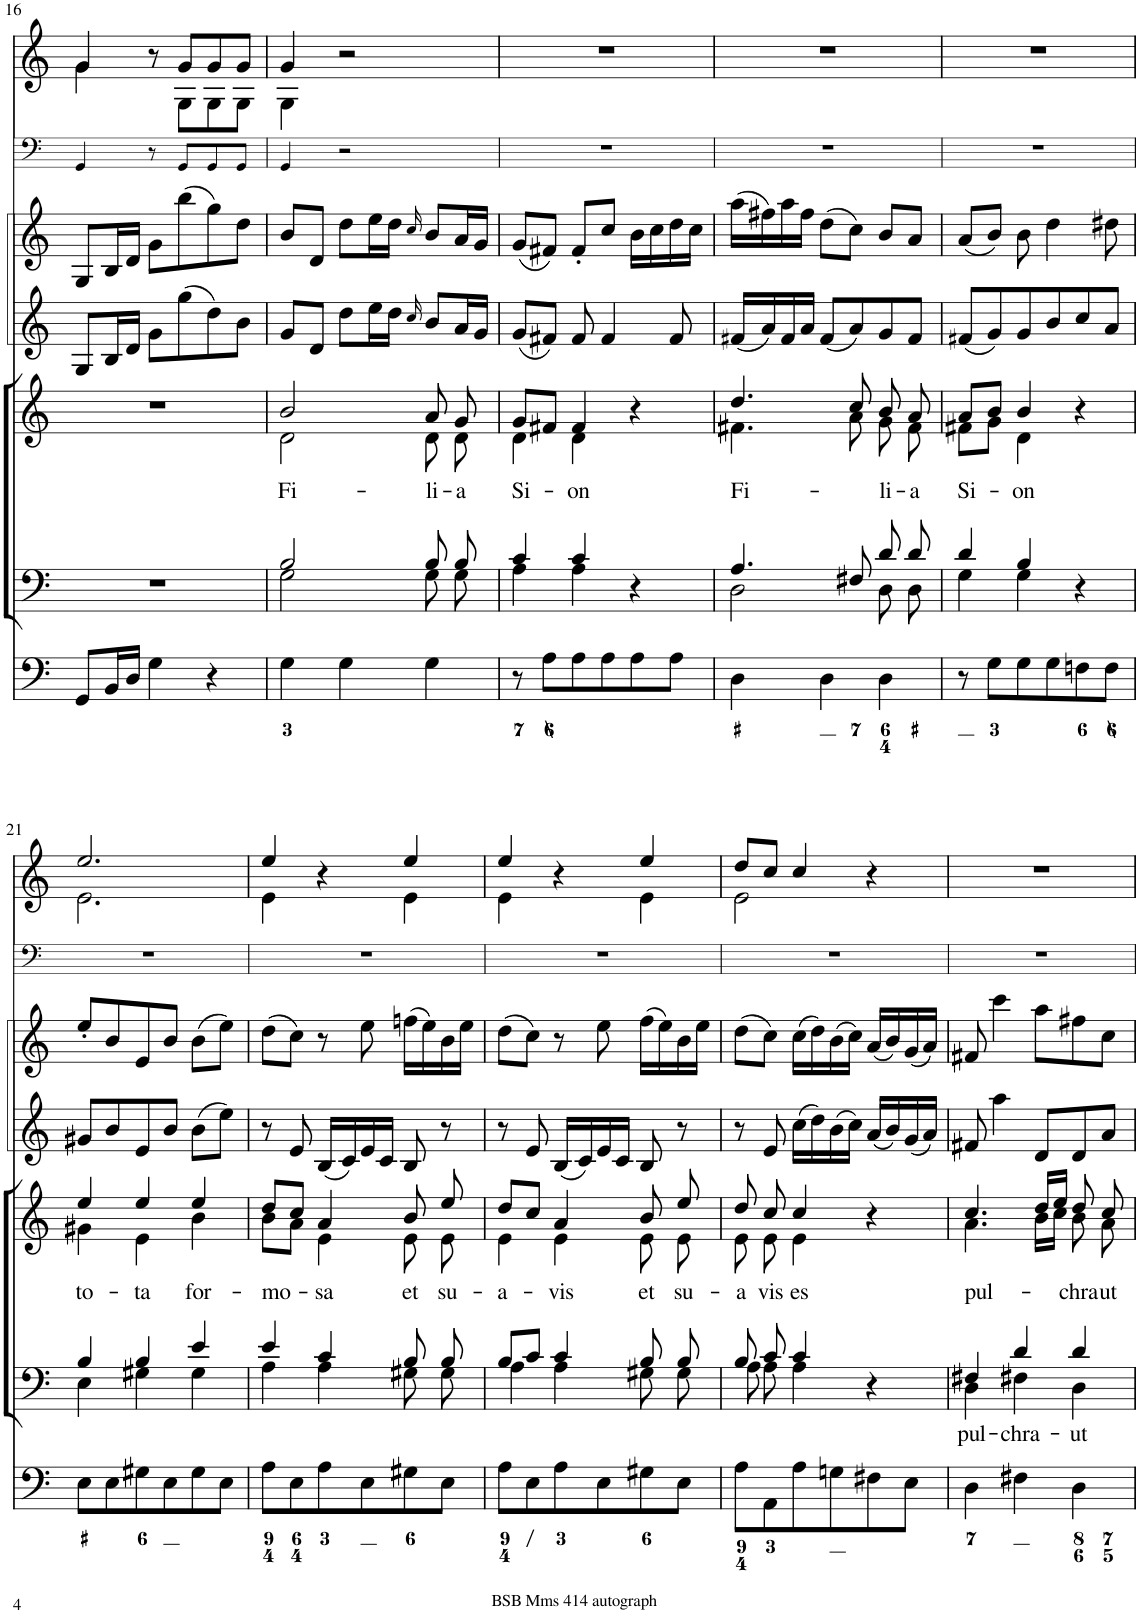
**kern	**kern	**text	**kern	**text	**kern	**kern	**kern	**kern
*part7	*part6	*part6	*part5	*part5	*part4	*part3	*part2	*part1
*staff7	*staff6	*staff6	*staff5	*staff5	*staff4	*staff3	*staff2	*staff1
*I"Organ	*I"Voice	*	*I"Voice	*	*I"Violin	*I"Violini	*I"Timpani	*I"Clarini in C
*	*	*	*	*	*I'Vln	*I'Vln	*I'Timp	*
!!LO:PB:g=z
*clefF4	*clefF4	*	*clefG2	*	*clefG2	*clefG2	*clefF4	*clefG2
*k[]	*k[]	*	*k[]	*	*k[]	*k[]	*k[]	*k[]
*M3/4	*M3/4	*	*M3/4	*	*M3/4	*M3/4	*M3/4	*M3/4
=16	=16	=16	=16	=16	=16	=16	=16	=16
*	*	*	*	*	*	*	*	*^
8GG/L	2.r	.	2.r	.	8G/L	8G/L	4GG/	4g/	4g\
16BB/L	.	.	.	.	16B/L	16B/L	.	.	.
16D/JJ	.	.	.	.	16d/JJ	16d/JJ	.	.	.
4G\	.	.	.	.	8g\L	8g\L	8r	8r	8ryy
.	.	.	.	.	(8gg\	(8bb\	8GG/L	8g/L	8G\L
4r	.	.	.	.	8dd\)	8gg\)	8GG/	8g/	8G\
.	.	.	.	.	8b\J	8dd\J	8GG/J	8g/J	8G\J
=17	=17	=17	=17	=17	=17	=17	=17	=17	=17
*	*^	*	*	*	*	*	*	*	*
!	!	!	!	!	!LO:LY:b	!	!	!	!	!
*	*	*	*	*^	*	*	*	*	*	*
4G\	2B/	2G\	.	2b/	2d\	Fi-	8g/L	8b/L	4GG/	4g/	4G\
.	.	.	.	.	.	.	8d/J	8d/J	.	.	.
4G\	.	.	.	.	.	.	8dd\L	8dd\L	2r	2r	2ryy
.	.	.	.	.	.	.	16ee\L	16ee\L	.	.	.
.	.	.	.	.	.	.	16dd\JJ	16dd\JJ	.	.	.
.	.	.	.	.	.	.	16qcc/	16qcc/	.	.	.
!	!	!	!	!	!	!LO:LY:b	!	!	!	!	!
4G\	8B/	8G\	.	8a/	8d\	-li-	8b/L	8b/L	.	.	.
!	!	!	!	!	!	!LO:LY:b	!	!	!	!	!
.	8B/	8G\	.	8g/	8d\	-a	16a/L	16a/L	.	.	.
.	.	.	.	.	.	.	16g/JJ	16g/JJ	.	.	.
*	*	*	*	*	*	*	*	*	*	*v	*v
=18	=18	=18	=18	=18	=18	=18	=18	=18	=18	=18
!	!	!	!	!	!	!LO:LY:b	!	!	!	!
8r	4c/	4A\	.	8g/L	4d\	Si-	(8g/L	(8g/L	2.r	2.r
8A\L	.	.	.	8f#X/J	.	.	8f#X/J)	8f#X/J)	.	.
!	!	!	!	!	!	!LO:LY:b	!	!	!	!
8A\	4c/	4A\	.	4f#/	4d\	-on	8f#/	8f#'/L	.	.
8A\	.	.	.	.	.	.	4f#/	8cc/J	.	.
8A\	4r	4ryy	.	4r	4ryy	.	.	16b\LL	.	.
.	.	.	.	.	.	.	.	16cc\	.	.
8A\J	.	.	.	.	.	.	8f#/	16dd\	.	.
.	.	.	.	.	.	.	.	16cc\JJ	.	.
=19	=19	=19	=19	=19	=19	=19	=19	=19	=19	=19
!	!	!	!	!	!	!LO:LY:b	!	!	!	!
4D\	4.A/	2D\	.	4.dd/	4.f#X\	Fi-	(16f#X/LL	(16aa\LL	2.r	2.r
.	.	.	.	.	.	.	16a/)	16ff#X\)	.	.
.	.	.	.	.	.	.	16f#/	16aa\	.	.
.	.	.	.	.	.	.	16a/JJ	16ff#\JJ	.	.
4D\	.	.	.	.	.	.	(8f#/L	(8dd\L	.	.
.	8F#X/	.	.	8cc/	8a\	.	8a/)	8cc\J)	.	.
!	!	!	!	!	!	!LO:LY:b	!	!	!	!
4D\	8d/	8D\	.	8b/	8g\	-li-	8g/	8b/L	.	.
!	!	!	!	!	!	!LO:LY:b	!	!	!	!
.	8d/	8D\	.	8a/	8f#\	-a	8f#/J	8a/J	.	.
=20	=20	=20	=20	=20	=20	=20	=20	=20	=20	=20
!	!	!	!	!	!	!LO:LY:b	!	!	!	!
8r	4d/	4G\	.	8a/L	8f#X\L	Si-	(8f#X/L	(8a/L	2.r	2.r
8G\L	.	.	.	8b/J	8g\J	.	8g/)	8b/J)	.	.
!	!	!	!	!	!	!LO:LY:b	!	!	!	!
8G\	4B/	4G\	.	4b/	4d\	-on	8g/	8b\	.	.
8G\	.	.	.	.	.	.	8b/	4dd\	.	.
8Fn\	4r	4ryy	.	4r	4ryy	.	8cc/	.	.	.
8F\J	.	.	.	.	.	.	8a/J	8dd#X\	.	.
!!LO:LB:g=z
=21	=21	=21	=21	=21	=21	=21	=21	=21	=21	=21
!	!	!	!	!	!	!LO:LY:b	!	!	!	!
*	*	*	*	*	*	*	*	*	*	*^
8E\L	4B/	4E\	.	4ee/	4g#X\	to-	8g#X/L	8ee'/L	2.r	2.ee/	2.e\
8E\	.	.	.	.	.	.	8b/	8b/	.	.	.
!	!	!	!	!	!	!LO:LY:b	!	!	!	!	!
8G#X\	4B/	4G#X\	.	4ee/	4e\	-ta	8e/	8e/	.	.	.
8E\	.	.	.	.	.	.	8b/J	8b/J	.	.	.
!	!	!	!	!	!	!LO:LY:b	!	!	!	!	!
8G#\	4e/	4G#\	.	4ee/	4b\	for-	(8b\L	(8b\L	.	.	.
8E\J	.	.	.	.	.	.	8ee\J)	8ee\J)	.	.	.
=22	=22	=22	=22	=22	=22	=22	=22	=22	=22	=22	=22
!	!	!	!	!	!	!LO:LY:b	!	!	!	!	!
8A\L	4e/	4A\	.	8dd/L	8b\L	-mo-	8r	(8dd\L	2.r	4ee/	4e\
8E\	.	.	.	8cc/J	8a\J	.	8e/	8cc\J)	.	.	.
!	!	!	!	!	!	!LO:LY:b	!	!	!	!	!
8A\	4c/	4A\	.	4a/	4e\	-sa	(16B/LL	8r	.	4r	4ryy
.	.	.	.	.	.	.	16c/)	.	.	.	.
8E\	.	.	.	.	.	.	16e/	8ee\	.	.	.
.	.	.	.	.	.	.	16c/JJ	.	.	.	.
!	!	!	!	!	!	!LO:LY:b	!	!	!	!	!
8G#X\	8B/	8G#X\	.	8b/	8e\	et	8B/	(16ffn\LL	.	4ee/	4e\
.	.	.	.	.	.	.	.	16ee\)	.	.	.
!	!	!	!	!	!	!LO:LY:b	!	!	!	!	!
8E\J	8B/	8G#\	.	8ee/	8e\	su-	8r	16b\	.	.	.
.	.	.	.	.	.	.	.	16ee\JJ	.	.	.
=23	=23	=23	=23	=23	=23	=23	=23	=23	=23	=23	=23
!	!	!	!	!	!	!LO:LY:b	!	!	!	!	!
8A\L	8B/L	4A\	.	8dd/L	4e\	-a-	8r	(8dd\L	2.r	4ee/	4e\
8E\	8c/J	.	.	8cc/J	.	.	8e/	8cc\J)	.	.	.
!	!	!	!	!	!	!LO:LY:b	!	!	!	!	!
8A\	4c/	4A\	.	4a/	4e\	-vis	(16B/LL	8r	.	4r	4ryy
.	.	.	.	.	.	.	16c/)	.	.	.	.
8E\	.	.	.	.	.	.	16e/	8ee\	.	.	.
.	.	.	.	.	.	.	16c/JJ	.	.	.	.
!	!	!	!	!	!	!LO:LY:b	!	!	!	!	!
8G#X\	8B/	8G#X\	.	8b/	8e\	et	8B/	(16ff\LL	.	4ee/	4e\
.	.	.	.	.	.	.	.	16ee\)	.	.	.
!	!	!	!	!	!	!LO:LY:b	!	!	!	!	!
8E\J	8B/	8G#\	.	8ee/	8e\	su-	8r	16b\	.	.	.
.	.	.	.	.	.	.	.	16ee\JJ	.	.	.
=24	=24	=24	=24	=24	=24	=24	=24	=24	=24	=24	=24
!	!	!	!	!	!	!LO:LY:b	!	!	!	!	!
8A\L	8B/	8A\	.	8dd/	8e\	-a	8r	(8dd\L	2.r	8dd/L	2e\
!	!	!	!	!	!	!LO:LY:b	!	!	!	!	!
8AA\	8c/	8A\	.	8cc/	8e\	vis	8e/	8cc\J)	.	8cc/J	.
!	!	!	!	!	!	!LO:LY:b	!	!	!	!	!
8A\	4c/	4A\	.	4cc/	4e\	es	(16cc\LL	(16cc\LL	.	4cc/	.
.	.	.	.	.	.	.	16dd\)	16dd\)	.	.	.
8Gn\	.	.	.	.	.	.	(16b\	(16b\	.	.	.
.	.	.	.	.	.	.	16cc\JJ)	16cc\JJ)	.	.	.
8F#X\	4r	4ryy	.	4r	4ryy	.	(16a/LL	(16a/LL	.	4r	4ryy
.	.	.	.	.	.	.	16b/)	16b/)	.	.	.
8E\J	.	.	.	.	.	.	(16g/	(16g/	.	.	.
.	.	.	.	.	.	.	16a/JJ)	16a/JJ)	.	.	.
*	*	*	*	*	*	*	*	*	*	*v	*v
=25	=25	=25	=25	=25	=25	=25	=25	=25	=25	=25
!	!	!	!LO:LY:b	!	!	!LO:LY:b	!	!	!	!
4D\	4F#X/	4D\	pul-	4.cc/	4.a\	pul-	8f#X/	8f#X/	2.r	2.r
.	.	.	.	.	.	.	4aa\	4ccc\	.	.
!	!	!	!LO:LY:b	!	!	!	!	!	!	!
4F#X\	4d/	4F#X\	-chra-	.	.	.	.	.	.	.
.	.	.	.	16dd/LL	16b\LL	.	8d/L	8aa\L	.	.
.	.	.	.	16ee/JJ	16cc\JJ	.	.	.	.	.
!	!	!	!LO:LY:b	!	!	!LO:LY:b	!	!	!	!
4D\	4d/	4D\	-ut	8dd/	8b\	-chra	8d/	8ff#X\	.	.
!	!	!	!	!	!	!LO:LY:b	!	!	!	!
.	.	.	.	8cc/	8a\	ut	8a/J	8cc\J	.	.
*	*v	*v	*	*	*	*	*	*	*	*
*	*	*	*v	*v	*	*	*	*	*
=	=	=	=	=	=	=	=	=
*-	*-	*-	*-	*-	*-	*-	*-	*-
